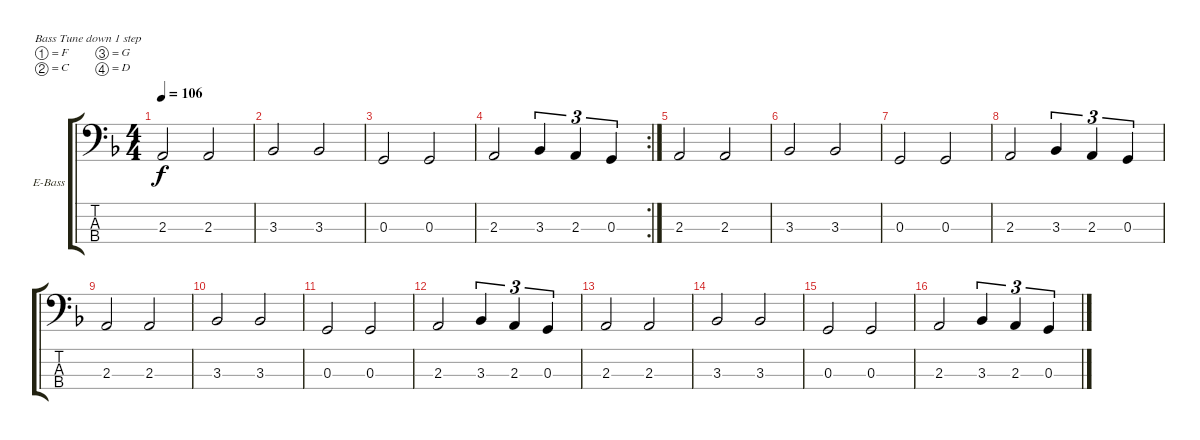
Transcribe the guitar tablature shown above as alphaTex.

\bracketExtendMode groupsimilarinstruments
\firstSystemTrackNameOrientation horizontal
\otherSystemsTrackNameOrientation horizontal
\track ("Bass" "E-Bass") {instrument electricbasspick}
\staff {score tabs}
\tuning (F2 C2 G1 D1)
\ts (4 4)
\tempo 106
\clef f4
\ks dminor
2.3.2{dy f} 2.3.2 |
3.3.2 3.3.2 |
0.3.2 0.3.2 |
\rc 2
2.3.2 3.3.4{tu (3 2)} 2.3.4{tu (3 2)} 0.3.4{tu (3 2)} |
2.3.2 2.3.2 |
3.3.2 3.3.2 |
0.3.2 0.3.2 |
2.3.2 3.3.4{tu (3 2)} 2.3.4{tu (3 2)} 0.3.4{tu (3 2)} |
2.3.2 2.3.2 |
3.3.2 3.3.2 |
0.3.2 0.3.2 |
2.3.2 3.3.4{tu (3 2)} 2.3.4{tu (3 2)} 0.3.4{tu (3 2)} |
2.3.2 2.3.2 |
3.3.2 3.3.2 |
0.3.2 0.3.2 |
2.3.2 3.3.4{tu (3 2)} 2.3.4{tu (3 2)} 0.3.4{tu (3 2)}
